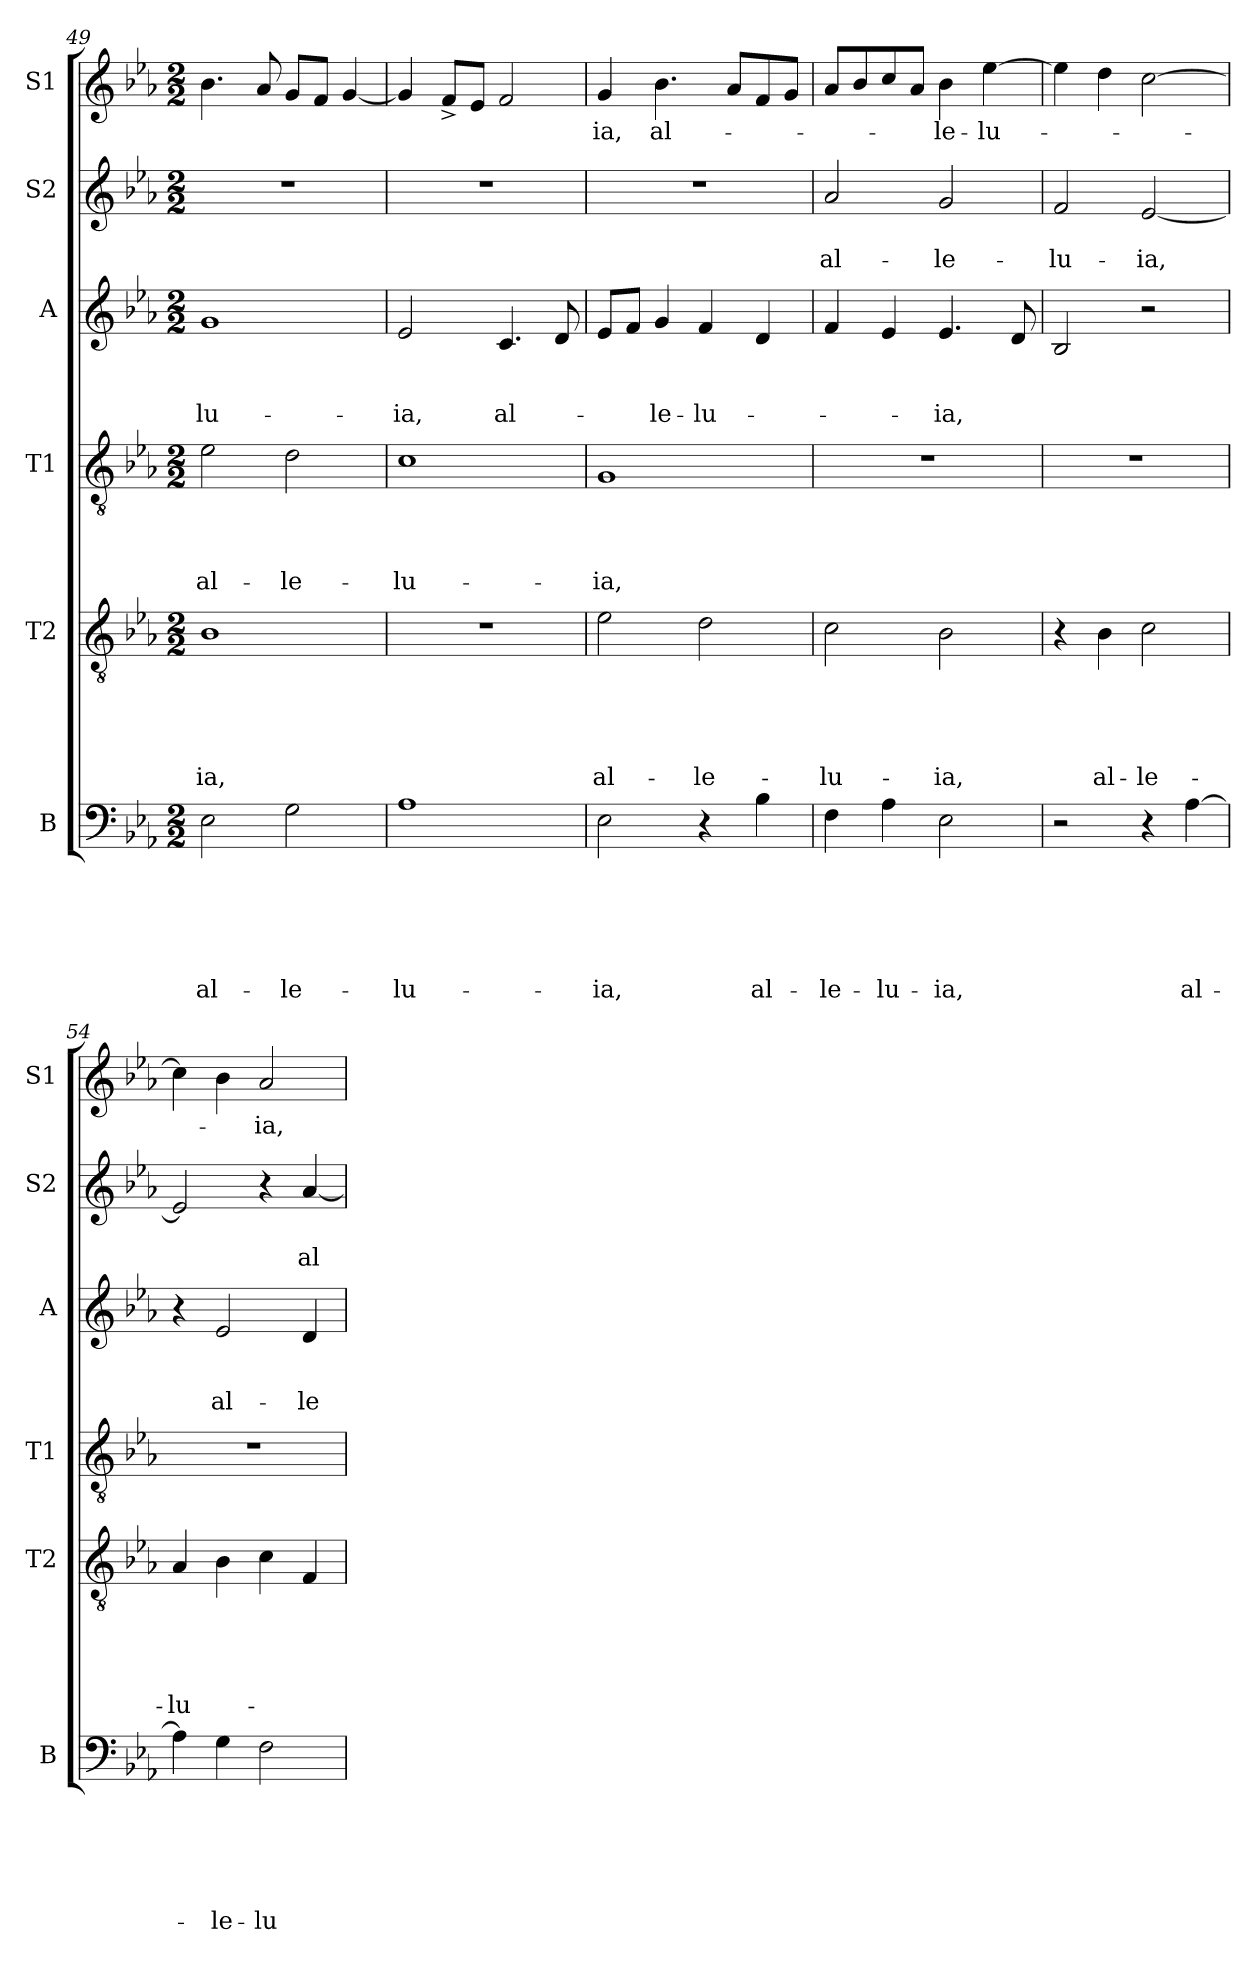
**kern	**text	**text	**text	**text	**text	**text	**kern	**text	**text	**text	**text	**text	**kern	**text	**text	**text	**text	**kern	**text	**text	**text	**kern	**text	**text	**kern	**text
*part6	*part6	*part6	*part6	*part6	*part6	*part6	*part5	*part5	*part5	*part5	*part5	*part5	*part4	*part4	*part4	*part4	*part4	*part3	*part3	*part3	*part3	*part2	*part2	*part2	*part1	*part1
*staff6	*staff6	*staff6	*staff6	*staff6	*staff6	*staff6	*staff5	*staff5	*staff5	*staff5	*staff5	*staff5	*staff4	*staff4	*staff4	*staff4	*staff4	*staff3	*staff3	*staff3	*staff3	*staff2	*staff2	*staff2	*staff1	*staff1
*I"B	*	*	*	*	*	*	*I"T2	*	*	*	*	*	*I"T1	*	*	*	*	*I"A	*	*	*	*I"S2	*	*	*I"S1	*
*I'B	*	*	*	*	*	*	*I'T2	*	*	*	*	*	*I'T1	*	*	*	*	*I'A	*	*	*	*I'S2	*	*	*I'S1	*
*clefF4	*	*	*	*	*	*	*clefGv2	*	*	*	*	*	*clefGv2	*	*	*	*	*clefG2	*	*	*	*clefG2	*	*	*clefG2	*
*k[b-e-a-]	*	*	*	*	*	*	*k[b-e-a-]	*	*	*	*	*	*k[b-e-a-]	*	*	*	*	*k[b-e-a-]	*	*	*	*k[b-e-a-]	*	*	*k[b-e-a-]	*
*E-:	*	*	*	*	*	*	*E-:	*	*	*	*	*	*E-:	*	*	*	*	*E-:	*	*	*	*E-:	*	*	*E-:	*
*M2/2	*	*	*	*	*	*	*M2/2	*	*	*	*	*	*M2/2	*	*	*	*	*M2/2	*	*	*	*M2/2	*	*	*M2/2	*
=49	=49	=49	=49	=49	=49	=49	=49	=49	=49	=49	=49	=49	=49	=49	=49	=49	=49	=49	=49	=49	=49	=49	=49	=49	=49	=49
!	!	!	!	!	!	!LO:LY:b	!	!	!	!	!	!LO:LY:b	!	!	!	!	!LO:LY:b	!	!	!	!LO:LY:b	!	!	!	!	!
2E-\	.	.	.	.	.	al-	1B-	.	.	.	.	-ia,	2e-\	.	.	.	al-	1g	.	.	-lu-	1r	.	.	4.b-\	.
.	.	.	.	.	.	.	.	.	.	.	.	.	.	.	.	.	.	.	.	.	.	.	.	.	8a-/	.
!	!	!	!	!	!	!LO:LY:b	!	!	!	!	!	!	!	!	!	!	!LO:LY:b	!	!	!	!	!	!	!	!	!
2G\	.	.	.	.	.	-le-	.	.	.	.	.	.	2d\	.	.	.	-le-	.	.	.	.	.	.	.	8g/L	.
.	.	.	.	.	.	.	.	.	.	.	.	.	.	.	.	.	.	.	.	.	.	.	.	.	8f/J	.
.	.	.	.	.	.	.	.	.	.	.	.	.	.	.	.	.	.	.	.	.	.	.	.	.	[<4g/	.
=50	=50	=50	=50	=50	=50	=50	=50	=50	=50	=50	=50	=50	=50	=50	=50	=50	=50	=50	=50	=50	=50	=50	=50	=50	=50	=50
!	!	!	!	!	!	!LO:LY:b	!	!	!	!	!	!	!	!	!	!	!LO:LY:b	!	!	!	!LO:LY:b	!	!	!	!	!
1A-	.	.	.	.	.	-lu-	1r	.	.	.	.	.	1c	.	.	.	-lu-	2e-/	.	.	-ia,	1r	.	.	4g/]	.
.	.	.	.	.	.	.	.	.	.	.	.	.	.	.	.	.	.	.	.	.	.	.	.	.	8f^</L	.
.	.	.	.	.	.	.	.	.	.	.	.	.	.	.	.	.	.	.	.	.	.	.	.	.	8e-/J	.
!	!	!	!	!	!	!	!	!	!	!	!	!	!	!	!	!	!	!	!	!	!LO:LY:b	!	!	!	!	!
.	.	.	.	.	.	.	.	.	.	.	.	.	.	.	.	.	.	4.c/	.	.	al-	.	.	.	2f/	.
.	.	.	.	.	.	.	.	.	.	.	.	.	.	.	.	.	.	8d/	.	.	.	.	.	.	.	.
=51	=51	=51	=51	=51	=51	=51	=51	=51	=51	=51	=51	=51	=51	=51	=51	=51	=51	=51	=51	=51	=51	=51	=51	=51	=51	=51
!	!	!	!	!	!	!LO:LY:b	!	!	!	!	!	!LO:LY:b	!	!	!	!	!LO:LY:b	!	!	!	!	!	!	!	!	!LO:LY:b
2E-\	.	.	.	.	.	-ia,	2e-\	.	.	.	.	al-	1G	.	.	.	-ia,	8e-/L	.	.	.	1r	.	.	4g/	-ia,
.	.	.	.	.	.	.	.	.	.	.	.	.	.	.	.	.	.	8f/J	.	.	.	.	.	.	.	.
!	!	!	!	!	!	!	!	!	!	!	!	!	!	!	!	!	!	!	!	!	!LO:LY:b	!	!	!	!	!LO:LY:b
.	.	.	.	.	.	.	.	.	.	.	.	.	.	.	.	.	.	4g/	.	.	-le-	.	.	.	4.b-\	al-
!	!	!	!	!	!	!	!	!	!	!	!	!LO:LY:b	!	!	!	!	!	!	!	!	!LO:LY:b	!	!	!	!	!
4r	.	.	.	.	.	.	2d\	.	.	.	.	-le-	.	.	.	.	.	4f/	.	.	-lu-	.	.	.	.	.
.	.	.	.	.	.	.	.	.	.	.	.	.	.	.	.	.	.	.	.	.	.	.	.	.	8a-/L	.
!	!	!	!	!	!	!LO:LY:b	!	!	!	!	!	!	!	!	!	!	!	!	!	!	!	!	!	!	!	!
4B-\	.	.	.	.	.	al-	.	.	.	.	.	.	.	.	.	.	.	4d/	.	.	.	.	.	.	8f/	.
.	.	.	.	.	.	.	.	.	.	.	.	.	.	.	.	.	.	.	.	.	.	.	.	.	8g/J	.
!!LO:PB:g=z
=52	=52	=52	=52	=52	=52	=52	=52	=52	=52	=52	=52	=52	=52	=52	=52	=52	=52	=52	=52	=52	=52	=52	=52	=52	=52	=52
!	!	!	!	!	!	!LO:LY:b	!	!	!	!	!	!LO:LY:b	!	!	!	!	!	!	!	!	!	!	!	!LO:LY:b	!	!
4F\	.	.	.	.	.	-le-	2c\	.	.	.	.	-lu-	1r	.	.	.	.	4f/	.	.	.	2a-/	.	al-	8a-/L	.
.	.	.	.	.	.	.	.	.	.	.	.	.	.	.	.	.	.	.	.	.	.	.	.	.	8b-/	.
!	!	!	!	!	!	!LO:LY:b	!	!	!	!	!	!	!	!	!	!	!	!	!	!	!	!	!	!	!	!
4A-\	.	.	.	.	.	-lu-	.	.	.	.	.	.	.	.	.	.	.	4e-/	.	.	.	.	.	.	8cc/	.
.	.	.	.	.	.	.	.	.	.	.	.	.	.	.	.	.	.	.	.	.	.	.	.	.	8a-/J	.
!	!	!	!	!	!	!LO:LY:b	!	!	!	!	!	!LO:LY:b	!	!	!	!	!	!	!	!	!LO:LY:b	!	!	!LO:LY:b	!	!LO:LY:b
2E-\	.	.	.	.	.	-ia,	2B-\	.	.	.	.	-ia,	.	.	.	.	.	4.e-/	.	.	-ia,	2g/	.	-le-	4b-\	-le-
!	!	!	!	!	!	!	!	!	!	!	!	!	!	!	!	!	!	!	!	!	!	!	!	!	!	!LO:LY:b
.	.	.	.	.	.	.	.	.	.	.	.	.	.	.	.	.	.	.	.	.	.	.	.	.	[>4ee-\	-lu-
.	.	.	.	.	.	.	.	.	.	.	.	.	.	.	.	.	.	8d/	.	.	.	.	.	.	.	.
=53	=53	=53	=53	=53	=53	=53	=53	=53	=53	=53	=53	=53	=53	=53	=53	=53	=53	=53	=53	=53	=53	=53	=53	=53	=53	=53
!	!	!	!	!	!	!	!	!	!	!	!	!	!	!	!	!	!	!	!	!	!	!	!	!LO:LY:b	!	!
2r	.	.	.	.	.	.	4r	.	.	.	.	.	1r	.	.	.	.	2B-/	.	.	.	2f/	.	-lu-	4ee-\]	.
!	!	!	!	!	!	!	!	!	!	!	!	!LO:LY:b	!	!	!	!	!	!	!	!	!	!	!	!	!	!
.	.	.	.	.	.	.	4B-\	.	.	.	.	al-	.	.	.	.	.	.	.	.	.	.	.	.	4dd\	.
!	!	!	!	!	!	!	!	!	!	!	!	!LO:LY:b	!	!	!	!	!	!	!	!	!	!	!	!LO:LY:b	!	!
4r	.	.	.	.	.	.	2c\	.	.	.	.	-le-	.	.	.	.	.	2r	.	.	.	[<2e-/	.	-ia,	[>2cc\	.
!	!	!	!	!	!	!LO:LY:b	!	!	!	!	!	!	!	!	!	!	!	!	!	!	!	!	!	!	!	!
[>4A-\	.	.	.	.	.	al-	.	.	.	.	.	.	.	.	.	.	.	.	.	.	.	.	.	.	.	.
=54	=54	=54	=54	=54	=54	=54	=54	=54	=54	=54	=54	=54	=54	=54	=54	=54	=54	=54	=54	=54	=54	=54	=54	=54	=54	=54
!	!	!	!	!	!	!	!	!	!	!	!	!LO:LY:b	!	!	!	!	!	!	!	!	!	!	!	!	!	!
4A-\]	.	.	.	.	.	.	4A-/	.	.	.	.	-lu-	1r	.	.	.	.	4r	.	.	.	2e-/]	.	.	4cc\]	.
!	!	!	!	!	!	!LO:LY:b	!	!	!	!	!	!	!	!	!	!	!	!	!	!	!LO:LY:b	!	!	!	!	!
4G\	.	.	.	.	.	-le-	4B-\	.	.	.	.	.	.	.	.	.	.	2e-/	.	.	al-	.	.	.	4b-\	.
!	!	!	!	!	!	!LO:LY:b	!	!	!	!	!	!	!	!	!	!	!	!	!	!	!	!	!	!	!	!LO:LY:b
2F\	.	.	.	.	.	-lu-	4c\	.	.	.	.	.	.	.	.	.	.	.	.	.	.	4r	.	.	2a-/	-ia,
!	!	!	!	!	!	!	!	!	!	!	!	!	!	!	!	!	!	!	!	!	!LO:LY:b	!	!	!LO:LY:b	!	!
.	.	.	.	.	.	.	4F/	.	.	.	.	.	.	.	.	.	.	4d/	.	.	-le-	[<4a-/	.	al-	.	.
=	=	=	=	=	=	=	=	=	=	=	=	=	=	=	=	=	=	=	=	=	=	=	=	=	=	=
*-	*-	*-	*-	*-	*-	*-	*-	*-	*-	*-	*-	*-	*-	*-	*-	*-	*-	*-	*-	*-	*-	*-	*-	*-	*-	*-
